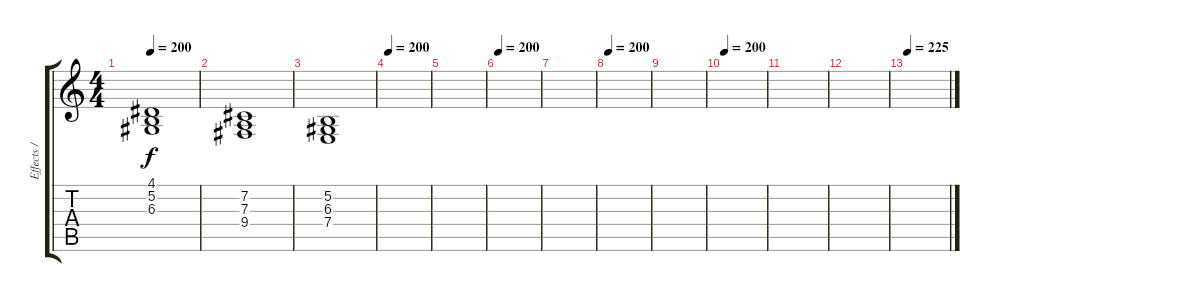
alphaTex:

\track ("Effects / Strings" "Effects / ") {instrument stringensemble1}
\staff {score tabs}
\tuning (B3 Gb3 D3 A2 E2 B1) {hide}
\ts (4 4)
\tempo 200
\clef g2
\ks c
(4.1{t} 5.2{t} 6.3{t}).1{dy f} |
(7.2 7.3 9.4).1 |
(5.2 6.3 7.4).1 |
\tempo 200
|
|
\tempo 200
|
|
\tempo 200
|
|
\tempo 200
|
|
|
\tempo 225
